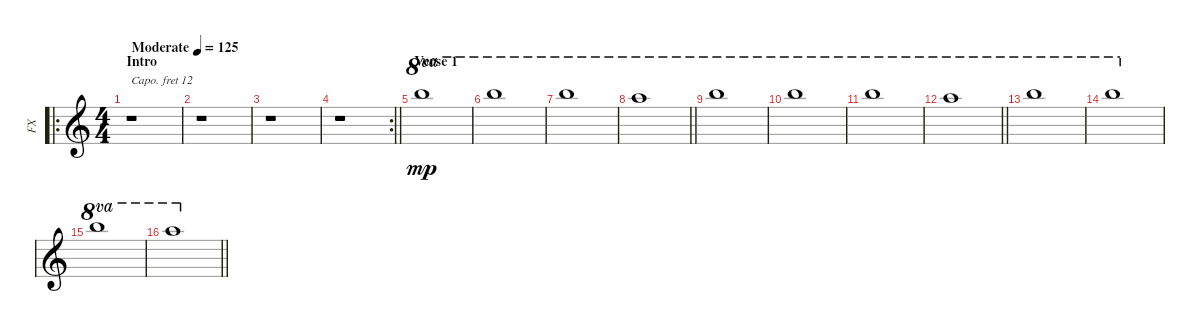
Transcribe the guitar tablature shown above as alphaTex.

\track ("FX" "FX") {instrument celesta}
\staff {score}
\capo 12
\tuning (E4 B3 G3 D3 A2 E2) {hide}
\ro
\ts (4 4)
\section ("" "Intro")
\tempo (125 "Moderate")
\clef g2
\ks c
r.1{dy mp instrument celesta} |
r.1 |
r.1 |
\rc 2
\barLineRight lightlight
r.1 |
\section ("" "Verse 1")
19.1.1{ot 8va} |
19.1.1{ot 8va} |
19.1.1{ot 8va} |
\barLineRight lightlight
17.1.1{ot 8va} |
19.1.1{ot 8va} |
19.1.1{ot 8va} |
19.1.1{ot 8va} |
\barLineRight lightlight
17.1.1{ot 8va} |
19.1.1{ot 8va} |
19.1.1{ot 8va} |
19.1.1{ot 8va} |
\barLineRight lightlight
17.1.1{ot 8va}
